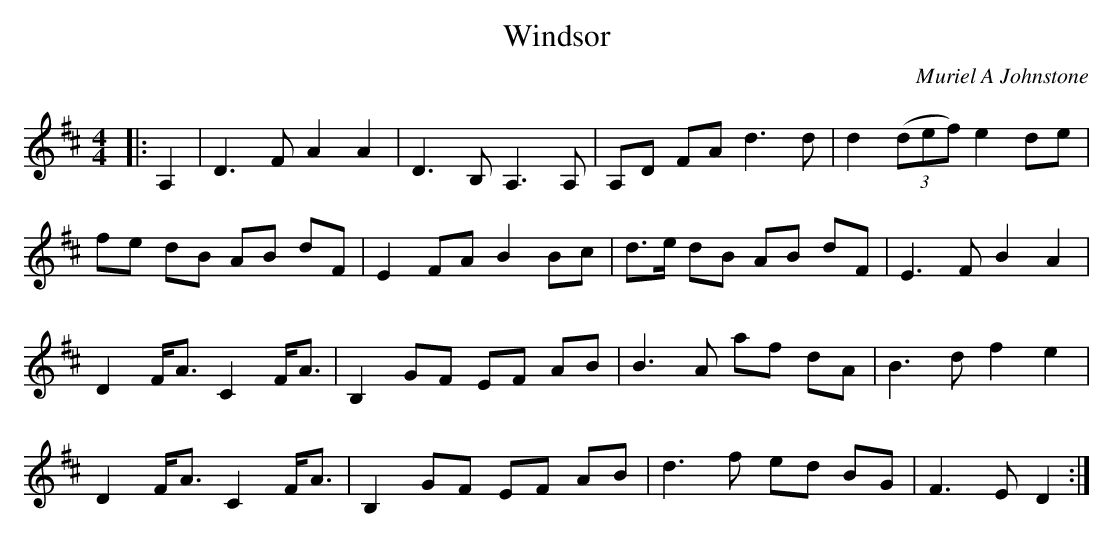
X:1
T: Windsor
C: Muriel A Johnstone
K: D
M: 4/4
L: 1/16
|: A,4 |\
D6 F2 A4 A4 | D6 B,2 A,6 A,2 | A,2D2 F2A2 d6 d2 | d4 ((3d2e2f2) e4 d2e2 |
f2e2 d2B2 A2B2 d2F2 | E4 F2A2 B4 B2c2 | d3e d2B2 A2B2 d2F2 | E6 F2 B4A4 |
D4 FA3 C4 FA3 | B,4 G2F2 E2F2 A2B2 | B6 A2 a2f2 d2A2 | B6 d2 f4e4 |
D4 FA3 C4 FA3 | B,4 G2F2 E2F2 A2B2 | d6 f2 e2d2 B2G2 | F6 E2 D4 :|
